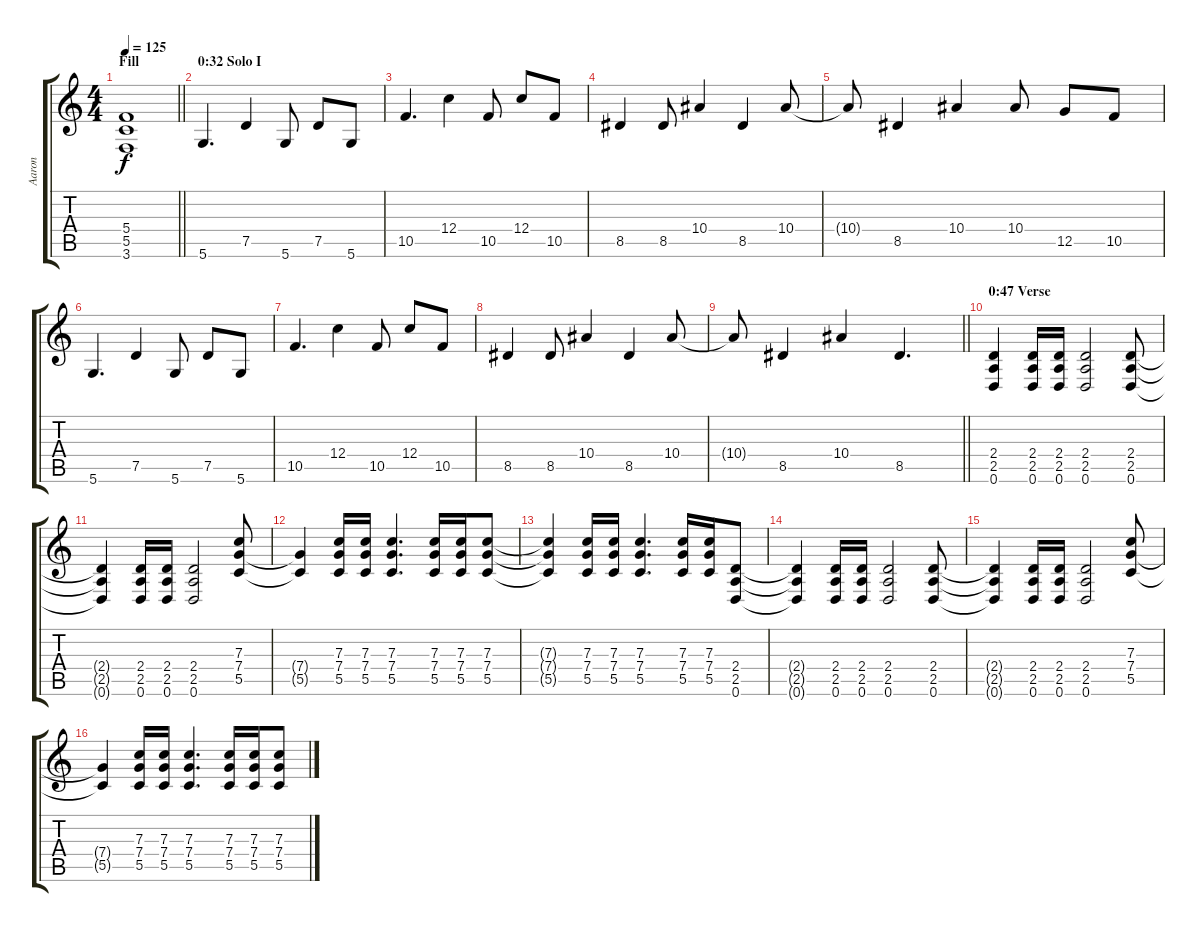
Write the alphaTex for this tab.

\track ("Aaron" "Aaron") {instrument distortionguitar}
\staff {score tabs}
\tuning (D4 A3 F3 C3 G2 D2) {hide}
\ts (4 4)
\section ("" "Fill")
\tempo 125
\clef g2
\barLineRight lightlight
\ks c
(5.4 5.5 3.6).1{dy f} |
\section ("" "0:32 Solo I ")
5.6.4{d} 7.5.4 5.6.8 7.5.8 5.6.8 |
10.5.4{d} 12.4.4 10.5.8 12.4.8 10.5.8 |
8.5.4 8.5.8 10.4.4 8.5.4 10.4.8 |
10.4{t}.8 8.5.4 10.4.4 10.4.8 12.5.8 10.5.8 |
5.6.4{d} 7.5.4 5.6.8 7.5.8 5.6.8 |
10.5.4{d} 12.4.4 10.5.8 12.4.8 10.5.8 |
8.5.4 8.5.8 10.4.4 8.5.4 10.4.8 |
\barLineRight lightlight
10.4{t}.8 8.5.4 10.4.4 8.5.4{d} |
\section ("" "0:47 Verse")
(2.4 2.5 0.6).4 (2.4 2.5 0.6).16 (2.4 2.5 0.6).16 (2.4 2.5 0.6).2 (2.4 2.5 0.6).8 |
(2.4{t} 2.5{t} 0.6{t}).4 (2.4 2.5 0.6).16 (2.4 2.5 0.6).16 (2.4 2.5 0.6).2 (7.3 7.4 5.5).8 |
(7.4{t} 5.5{t}).4 (7.3 7.4 5.5).16 (7.3 7.4 5.5).16 (7.3 7.4 5.5).4{d} (7.3 7.4 5.5).16 (7.3 7.4 5.5).16 (7.3 7.4 5.5).8 |
(7.3{t} 7.4{t} 5.5{t}).4 (7.3 7.4 5.5).16 (7.3 7.4 5.5).16 (7.3 7.4 5.5).4{d} (7.3 7.4 5.5).16 (7.3 7.4 5.5).16 (2.4 2.5 0.6).8 |
(2.4{t} 2.5{t} 0.6{t}).4 (2.4 2.5 0.6).16 (2.4 2.5 0.6).16 (2.4 2.5 0.6).2 (2.4 2.5 0.6).8 |
(2.4{t} 2.5{t} 0.6{t}).4 (2.4 2.5 0.6).16 (2.4 2.5 0.6).16 (2.4 2.5 0.6).2 (7.3 7.4 5.5).8 |
(7.4{t} 5.5{t}).4 (7.3 7.4 5.5).16 (7.3 7.4 5.5).16 (7.3 7.4 5.5).4{d} (7.3 7.4 5.5).16 (7.3 7.4 5.5).16 (7.3 7.4 5.5).8
